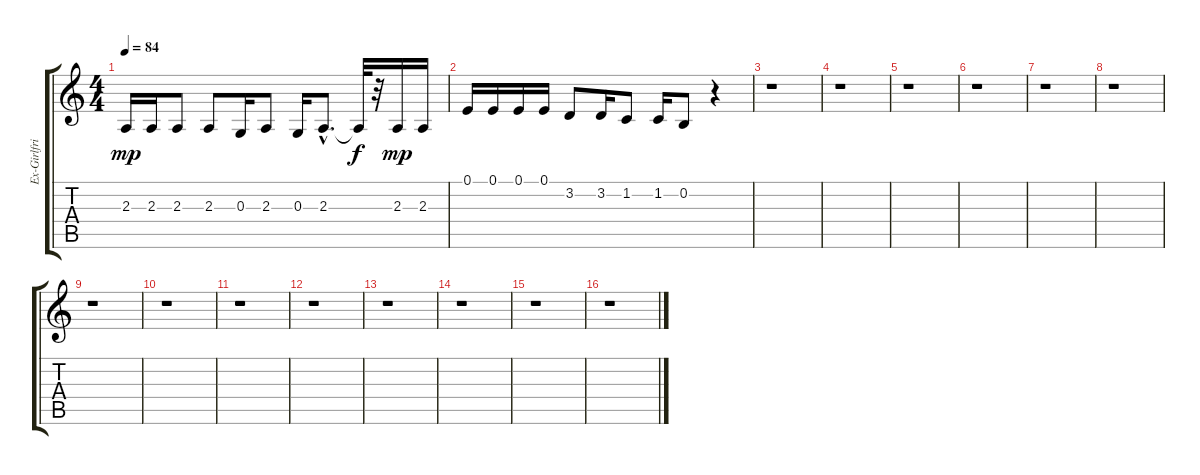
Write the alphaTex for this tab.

\track ("Ex-Girlfriend" "Ex-Girlfri") {instrument seashore}
\staff {score tabs}
\tuning (E4 B3 G3 D3 A2 E2) {hide}
\ts (4 4)
\tempo 84
\clef g2
\ks c
2.3.16{dy mp} 2.3.16 2.3.8 2.3.8 0.3.16 2.3.8 0.3.16 2.3{hac}.8{d} 2.3{t}.32{dy f} r.32 2.3.16{dy mp} 2.3.16 |
0.1.16 0.1.16 0.1.16 0.1.16 3.2.8 3.2.16 1.2.8 1.2.16 0.2.8 r.4 |
r.1 |
r.1 |
r.1 |
r.1 |
r.1 |
r.1 |
r.1 |
r.1 |
r.1 |
r.1 |
r.1 |
r.1 |
r.1 |
r.1
